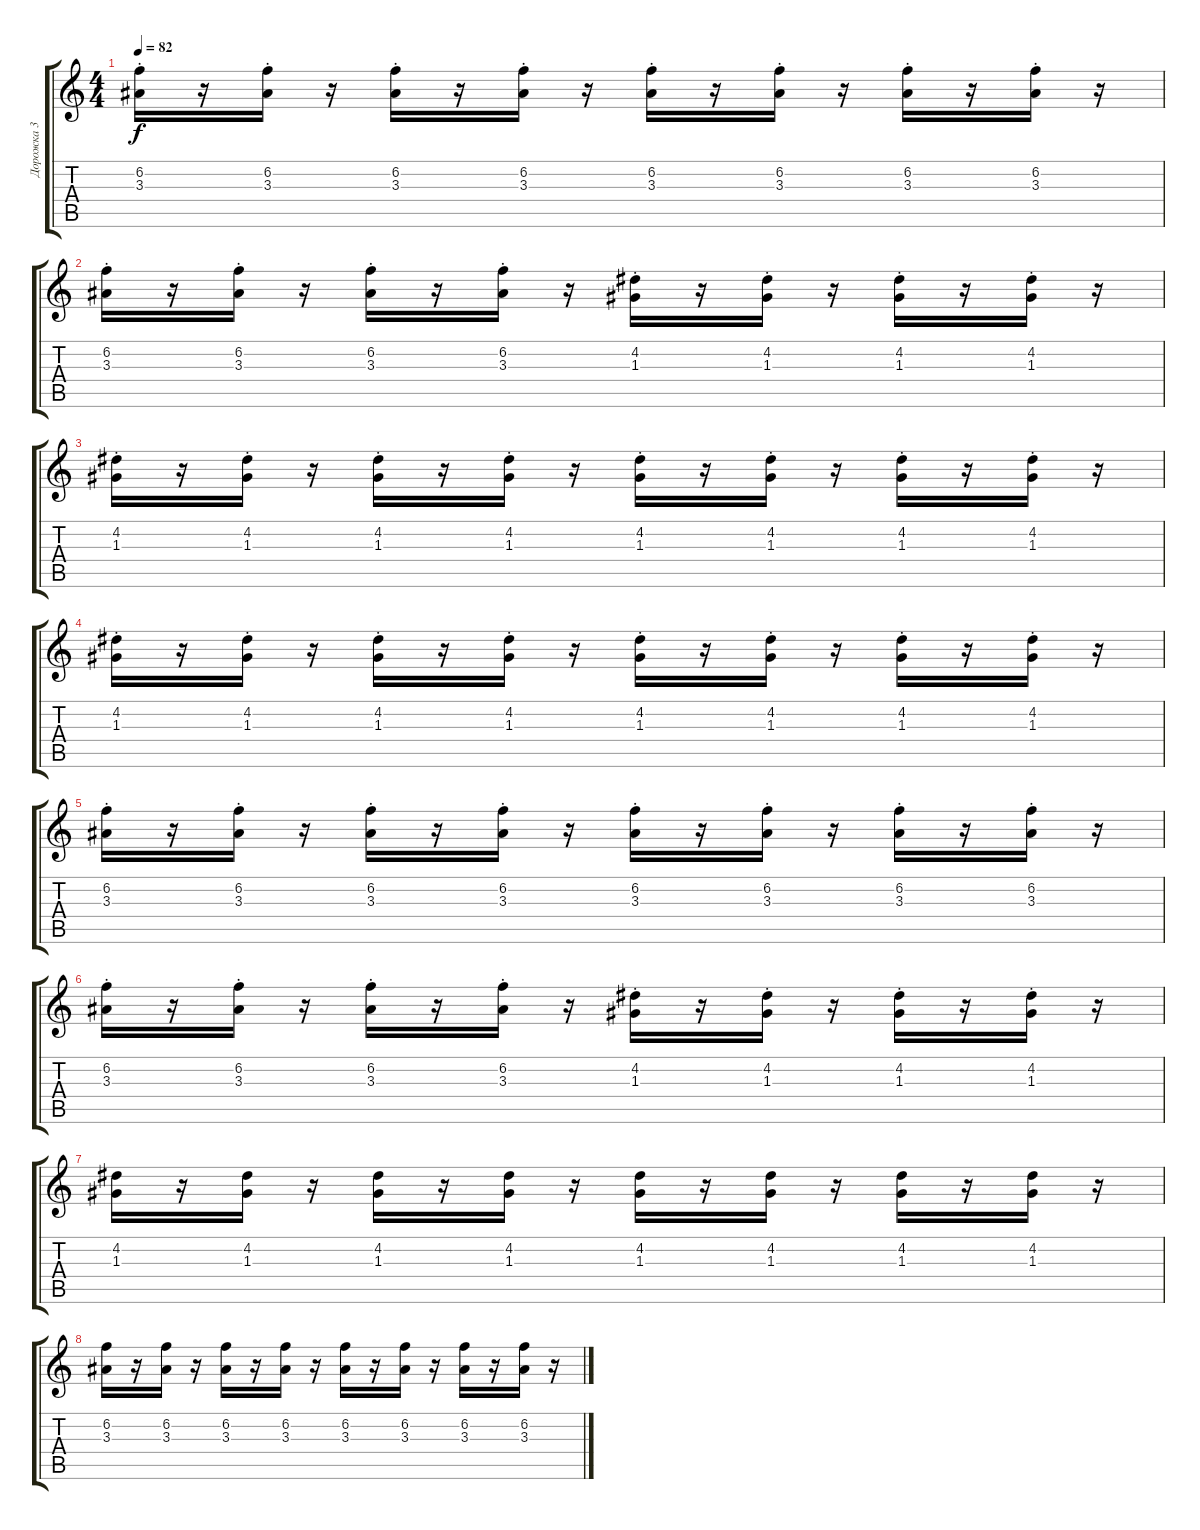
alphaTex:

\track ("Дорожка 3" "Дорожка 3") {instrument electricguitarmuted}
\staff {score tabs}
\tuning (E4 B3 G3 D3 A2 E2) {hide}
\ts (4 4)
\tempo 82
\clef g2
\ks c
(6.2{st} 3.3{st}).16{dy f} r.16 (6.2{st} 3.3{st}).16 r.16 (6.2{st} 3.3{st}).16 r.16 (6.2{st} 3.3{st}).16 r.16 (6.2{st} 3.3{st}).16 r.16 (6.2{st} 3.3{st}).16 r.16 (6.2{st} 3.3{st}).16 r.16 (6.2{st} 3.3{st}).16 r.16 |
(6.2{st} 3.3{st}).16 r.16 (6.2{st} 3.3{st}).16 r.16 (6.2{st} 3.3{st}).16 r.16 (6.2{st} 3.3{st}).16 r.16 (4.2{st} 1.3{st}).16 r.16 (4.2{st} 1.3{st}).16 r.16 (4.2{st} 1.3{st}).16 r.16 (4.2{st} 1.3{st}).16 r.16 |
(4.2{st} 1.3{st}).16 r.16 (4.2{st} 1.3{st}).16 r.16 (4.2{st} 1.3{st}).16 r.16 (4.2{st} 1.3{st}).16 r.16 (4.2{st} 1.3{st}).16 r.16 (4.2{st} 1.3{st}).16 r.16 (4.2{st} 1.3{st}).16 r.16 (4.2{st} 1.3{st}).16 r.16 |
(4.2{st} 1.3{st}).16 r.16 (4.2{st} 1.3{st}).16 r.16 (4.2{st} 1.3{st}).16 r.16 (4.2{st} 1.3{st}).16 r.16 (4.2{st} 1.3{st}).16 r.16 (4.2{st} 1.3{st}).16 r.16 (4.2{st} 1.3{st}).16 r.16 (4.2{st} 1.3{st}).16 r.16 |
(6.2{st} 3.3{st}).16 r.16 (6.2{st} 3.3{st}).16 r.16 (6.2{st} 3.3{st}).16 r.16 (6.2{st} 3.3{st}).16 r.16 (6.2{st} 3.3{st}).16 r.16 (6.2{st} 3.3{st}).16 r.16 (6.2{st} 3.3{st}).16 r.16 (6.2{st} 3.3{st}).16 r.16 |
(6.2{st} 3.3{st}).16 r.16 (6.2{st} 3.3{st}).16 r.16 (6.2{st} 3.3{st}).16 r.16 (6.2{st} 3.3{st}).16 r.16 (4.2{st} 1.3{st}).16 r.16 (4.2{st} 1.3{st}).16 r.16 (4.2{st} 1.3{st}).16 r.16 (4.2{st} 1.3{st}).16 r.16 |
(4.2 1.3).16 r.16 (4.2 1.3).16 r.16 (4.2 1.3).16 r.16 (4.2 1.3).16 r.16 (4.2 1.3).16 r.16 (4.2 1.3).16 r.16 (4.2 1.3).16 r.16 (4.2 1.3).16 r.16 |
(6.2 3.3).16 r.16 (6.2 3.3).16 r.16 (6.2 3.3).16 r.16 (6.2 3.3).16 r.16 (6.2 3.3).16 r.16 (6.2 3.3).16 r.16 (6.2 3.3).16 r.16 (6.2 3.3).16 r.16
